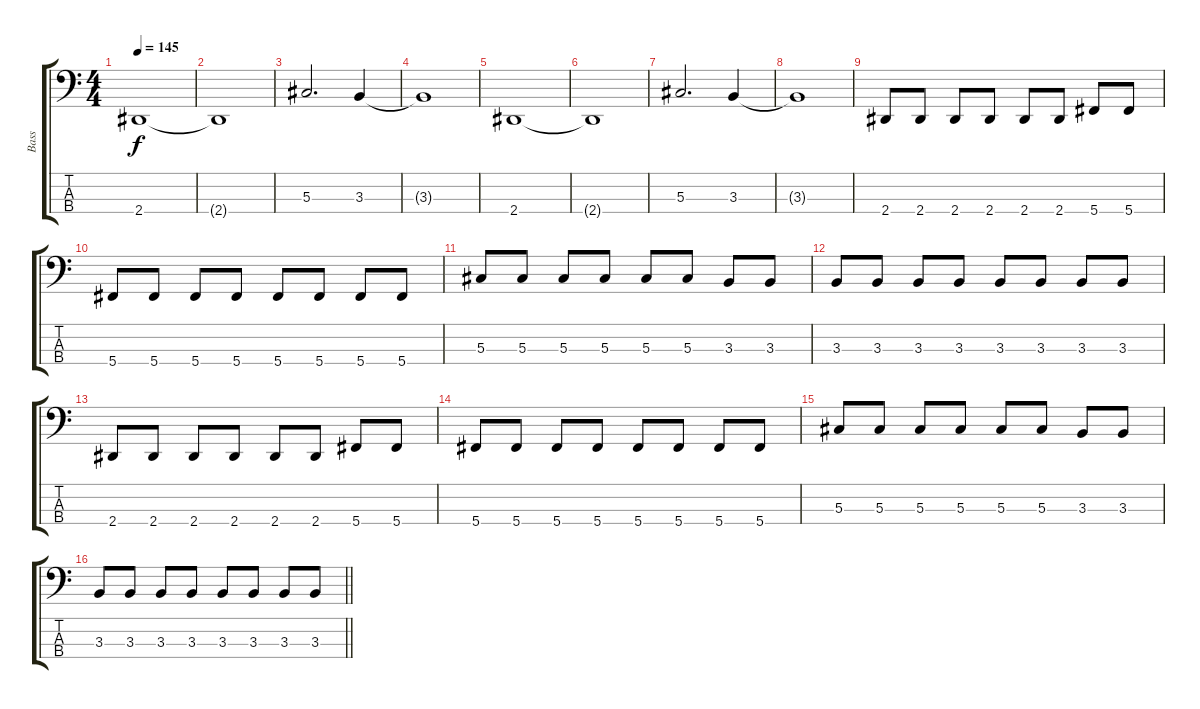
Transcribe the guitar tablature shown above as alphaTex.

\track ("Bass" "Bass") {instrument electricbassfinger}
\staff {score tabs}
\tuning (Gb2 Db2 Ab1 Db1) {hide}
\ts (4 4)
\tempo 145
\clef f4
\ks c
2.4.1{dy f} |
2.4{t}.1 |
5.3.2{d} 3.3.4 |
3.3{t}.1 |
2.4.1 |
2.4{t}.1 |
5.3.2{d} 3.3.4 |
3.3{t}.1 |
2.4.8 2.4.8 2.4.8 2.4.8 2.4.8 2.4.8 5.4.8 5.4.8 |
5.4.8 5.4.8 5.4.8 5.4.8 5.4.8 5.4.8 5.4.8 5.4.8 |
5.3.8 5.3.8 5.3.8 5.3.8 5.3.8 5.3.8 3.3.8 3.3.8 |
3.3.8 3.3.8 3.3.8 3.3.8 3.3.8 3.3.8 3.3.8 3.3.8 |
2.4.8 2.4.8 2.4.8 2.4.8 2.4.8 2.4.8 5.4.8 5.4.8 |
5.4.8 5.4.8 5.4.8 5.4.8 5.4.8 5.4.8 5.4.8 5.4.8 |
5.3.8 5.3.8 5.3.8 5.3.8 5.3.8 5.3.8 3.3.8 3.3.8 |
\barLineRight lightlight
3.3.8 3.3.8 3.3.8 3.3.8 3.3.8 3.3.8 3.3.8 3.3.8
